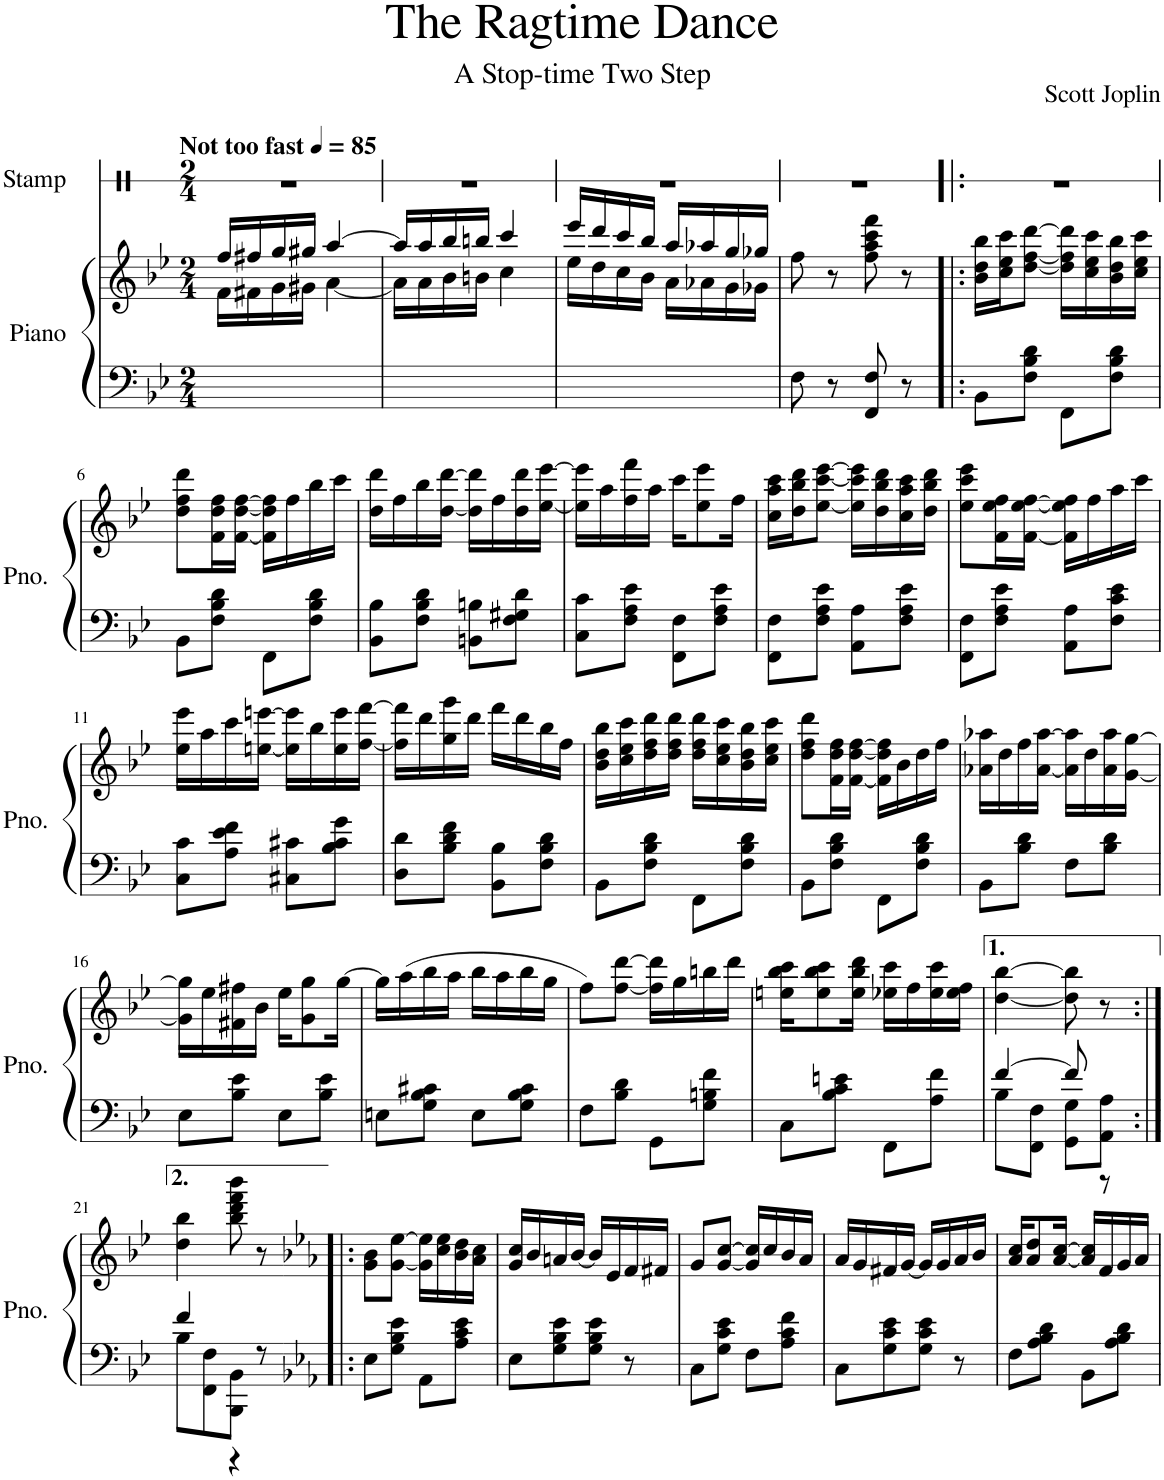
**kern	**kern	**kern
*part2	*part2	*part1
*staff3	*staff2	*staff1
*I"Piano	*	*I"Stamp
*I'Pno.	*	*I'Sta.
*	*	*stria1
*clefF4	*clefG2	*clefX
*k[b-e-]	*k[b-e-]	*k[]
*M2/4	*M2/4	*M2/4
*MM85	*MM85	*MM85
=1	=1	=1
*	*^	*
!	!	!	!LO:TX:a:B:t=Not too fast
2ryy	16ff/LL	16f\LL	2r
.	16ff#X/	16f#X\	.
.	16gg/	16g\	.
.	16gg#X/JJ	16g#X\JJ	.
.	[>4aa/	[<4a\	.
=2	=2	=2	=2
2ryy	16aa/LL]	16a\LL]	2r
.	16aa/	16a\	.
.	16bb-/	16b-\	.
.	16bbn/JJ	16bn\JJ	.
.	4ccc/	4cc\	.
=3	=3	=3	=3
2ryy	16eee-/LL	16ee-\LL	2r
.	16ddd/	16dd\	.
.	16ccc/	16cc\	.
.	16bb-/JJ	16b-\JJ	.
.	16aa/LL	16a\LL	.
.	16aa-X/	16a-X\	.
.	16gg/	16g\	.
.	16gg-X/JJ	16g-X\JJ	.
*	*v	*v	*
=4	=4	=4
8F\	8ff\	2r
8r	8r	.
8FF/ 8F/	8ff\ 8aa\ 8ccc\ 8fff\	.
8r	8r	.
=5!|:	=5!|:	=5!|:
8BB-\L	16b-\ 16dd\ 16bb-\LL	2r
.	16cc\ 16ee-\ 16ccc\J	.
8F\ 8B-\ 8d\J	[8dd\ [<8ff\ [8ddd\J	.
8FF\L	16dd\] 16ff\] 16ddd\]LL	.
.	16cc\ 16ee-\ 16ccc\	.
8F\ 8B-\ 8d\J	16b-\ 16dd\ 16bb-\	.
.	16cc\ 16ee-\ 16ccc\JJ	.
!!LO:LB:g=z
=6	=6	=6
8BB-\L	8dd\ 8ff\ 8ddd\L	2r
8F\ 8B-\ 8d\J	16f\ 16dd\ 16ff\L	.
.	[16f\ [<16dd\ [16ff\JJ	.
8FF\L	16f\] 16dd\] 16ff\]LL	.
.	16ff\	.
8F\ 8B-\ 8d\J	16bb-\	.
.	16ccc\JJ	.
=7	=7	=7
8BB-\ 8B-\L	16dd\ 16ddd\LL	2r
.	16ff\	.
8F\ 8B-\ 8d\J	16bb-\	.
.	[16dd\ [16ddd\JJ	.
8BBn\ 8Bn\L	16dd\] 16ddd\]LL	.
.	16ff\	.
8F\ 8G#X\ 8d\J	16dd\ 16ddd\	.
.	[16ee-\ [16eee-\JJ	.
=8	=8	=8
8C\ 8c\L	16ee-\] 16eee-\]LL	2r
.	16aa\	.
8F\ 8A\ 8e-\J	16ff\ 16fff\	.
.	16aa\JJ	.
8FF\ 8F\L	16ccc\KL	.
.	8ee-\ 8eee-\	.
8F\ 8A\ 8e-\J	.	.
.	16ff\Jk	.
=9	=9	=9
8FF\ 8F\L	16cc\ 16aa\ 16ccc\LL	2r
.	16dd\ 16bb-\ 16ddd\J	.
8F\ 8A\ 8e-\J	[8ee-\ [<8ccc\ [8eee-\J	.
8AA\ 8A\L	16ee-\] 16ccc\] 16eee-\]LL	.
.	16dd\ 16bb-\ 16ddd\	.
8F\ 8A\ 8e-\J	16cc\ 16aa\ 16ccc\	.
.	16dd\ 16bb-\ 16ddd\JJ	.
=10	=10	=10
8FF\ 8F\L	8ee-\ 8ccc\ 8eee-\L	2r
8F\ 8A\ 8e-\J	16f\ 16ee-\ 16ff\L	.
.	[16f\ [16ee-\ [16ff\JJ	.
8AA\ 8A\L	16f\] 16ee-\] 16ff\]LL	.
.	16ff\	.
8F\ 8c\ 8e-\J	16aa\	.
.	16ccc\JJ	.
!!LO:LB:g=z
=11	=11	=11
8C\ 8c\L	16ee-\ 16eee-\LL	2r
.	16aa\	.
8A\ 8e-\ 8f\J	16ccc\	.
.	[16een\ [16eeen\JJ	.
8C#X\ 8c#X\L	16ee\] 16eee\]LL	.
.	16bb-\	.
8B-\ 8c#\ 8g\J	16ee\ 16eee\	.
.	[16ff\ [16fff\JJ	.
=12	=12	=12
8D\ 8d\L	16ff\] 16fff\]LL	2r
.	16ddd\	.
8B-\ 8d\ 8f\J	16gg\ 16ggg\	.
.	16ddd\JJ	.
8BB-\ 8B-\L	16fff\LL	.
.	16ddd\	.
8F\ 8B-\ 8d\J	16bb-\	.
.	16ff\JJ	.
=13	=13	=13
8BB-\L	16b-\ 16dd\ 16bb-\LL	2r
.	16cc\ 16ee-\ 16ccc\	.
8F\ 8B-\ 8d\J	16dd\ 16ff\ 16ddd\	.
.	16dd\ 16ff\ 16ddd\JJ	.
8FF\L	16dd\ 16ff\ 16ddd\LL	.
.	16cc\ 16ee-\ 16ccc\	.
8F\ 8B-\ 8d\J	16b-\ 16dd\ 16bb-\	.
.	16cc\ 16ee-\ 16ccc\JJ	.
=14	=14	=14
8BB-\L	8dd\ 8ff\ 8ddd\L	2r
8F\ 8B-\ 8d\J	16f\ 16dd\ 16ff\L	.
.	[16f\ [<16dd\ [16ff\JJ	.
8FF\L	16f\] 16dd\] 16ff\]LL	.
.	16b-\	.
8F\ 8B-\ 8d\J	16dd\	.
.	16ff\JJ	.
=15	=15	=15
8BB-\L	16a-X\ 16aa-X\LL	2r
.	16dd\	.
8B-\ 8d\J	16ff\	.
.	[16a-\ [16aa-\JJ	.
8F\L	16a-\] 16aa-\]LL	.
.	16dd\	.
8B-\ 8d\J	16a-\ 16aa-\	.
.	[16g\ [16gg\JJ	.
!!LO:LB:g=z
=16	=16	=16
8E-\L	16g\] 16gg\]LL	2r
.	16ee-\	.
8B-\ 8e-\J	16f#X\ 16ff#X\	.
.	16b-\JJ	.
8E-\L	16ee-\KL	.
.	8g\ 8gg\	.
8B-\ 8e-\J	.	.
.	[16gg\Jk	.
=17	=17	=17
8En\L	16gg\LL]	2r
.	(16aa\	.
8G\ 8B-\ 8c#X\J	16bb-\	.
.	16aa\JJ	.
8E\L	16bb-\LL	.
.	16aa\	.
8G\ 8B-\ 8c#\J	16bb-\	.
.	16gg\JJ	.
=18	=18	=18
8F\L	8ff\L)	2r
8B-\ 8d\J	[8ff\ [8ddd\J	.
8GG\L	16ff\] 16ddd\]LL	.
.	16gg\	.
8G\ 8Bn\ 8f\J	16bbn\	.
.	16ddd\JJ	.
=19	=19	=19
8C\L	16een\ 16bb-\ 16ccc\KL	2r
.	8ee\ 8bb-\ 8ccc\	.
8B-\ 8c\ 8en\J	.	.
.	16ee\ 16bb-\ 16ddd\Jk	.
8FF\L	16ee-X\ 16ccc\LL	.
.	16ff\	.
8A\ 8f\J	16ee-\ 16ccc\	.
.	16ee-\ 16ff\JJ	.
=20	=20	=20
*^	*	*
8B-\L	[4f/	[4dd\ [4bb-\	2r
8FF\ 8F\J	.	.	.
8GG\ 8G\L	8f/]	8dd\] 8bb-\]	.
8AA\ 8A\J	8r	8r	.
!!LO:LB:g=z
=21:|!	=21:|!	=21:|!	=21:|!
8B-\L	4f/	4dd\ 4bb-\	2r
8FF\ 8F\	.	.	.
8BBB-\ 8BB-\J	4r	8bb-\ 8ddd\ 8fff\ 8bbb-\	.
8r	.	8r	.
*v	*v	*	*
=22!|:	=22!|:	=22!|:
*k[b-e-a-]	*k[b-e-a-]	*
8E-\L	8g\ 8b-\L	2r
8G\ 8B-\ 8e-\J	[8g\ [8ee-\J	.
8AA-\L	16g\] 16ee-\]LL	.
.	16cc\ 16ee-\	.
8A-\ 8c\ 8e-\J	16b-\ 16dd\	.
.	16a-\ 16cc\JJ	.
=23	=23	=23
8E-\L	16g/ 16cc/LL	2r
.	16b-/	.
8G\ 8B-\ 8e-\	16an/	.
.	[16b-/JJ	.
8G\ 8B-\ 8e-\J	16b-/LL]	.
.	16e-/	.
8r	16f/	.
.	16f#X/JJ	.
=24	=24	=24
8C\L	8g/L	2r
8G\ 8c\ 8e-\J	[8g/ [8cc/J	.
8F\L	16g/] 16cc/]LL	.
.	16cc/	.
8A-\ 8c\ 8f\J	16b-/	.
.	16a-/JJ	.
=25	=25	=25
8C\L	16a-/LL	2r
.	16g/	.
8G\ 8c\ 8e-\	16f#X/	.
.	[16g/JJ	.
8G\ 8c\ 8e-\J	16g/LL]	.
.	16g/	.
8r	16a-/	.
.	16b-/JJ	.
=26	=26	=26
8F\L	16a-/ 16cc/KL	2r
.	8a-/ 8dd/	.
8A-\ 8B-\ 8d\J	.	.
.	[16a-/ [16cc/Jk	.
8BB-\L	16a-/] 16cc/]LL	.
.	16f/	.
8A-\ 8B-\ 8d\J	16g/	.
.	16a-/JJ	.
=	=	=
*-	*-	*-
